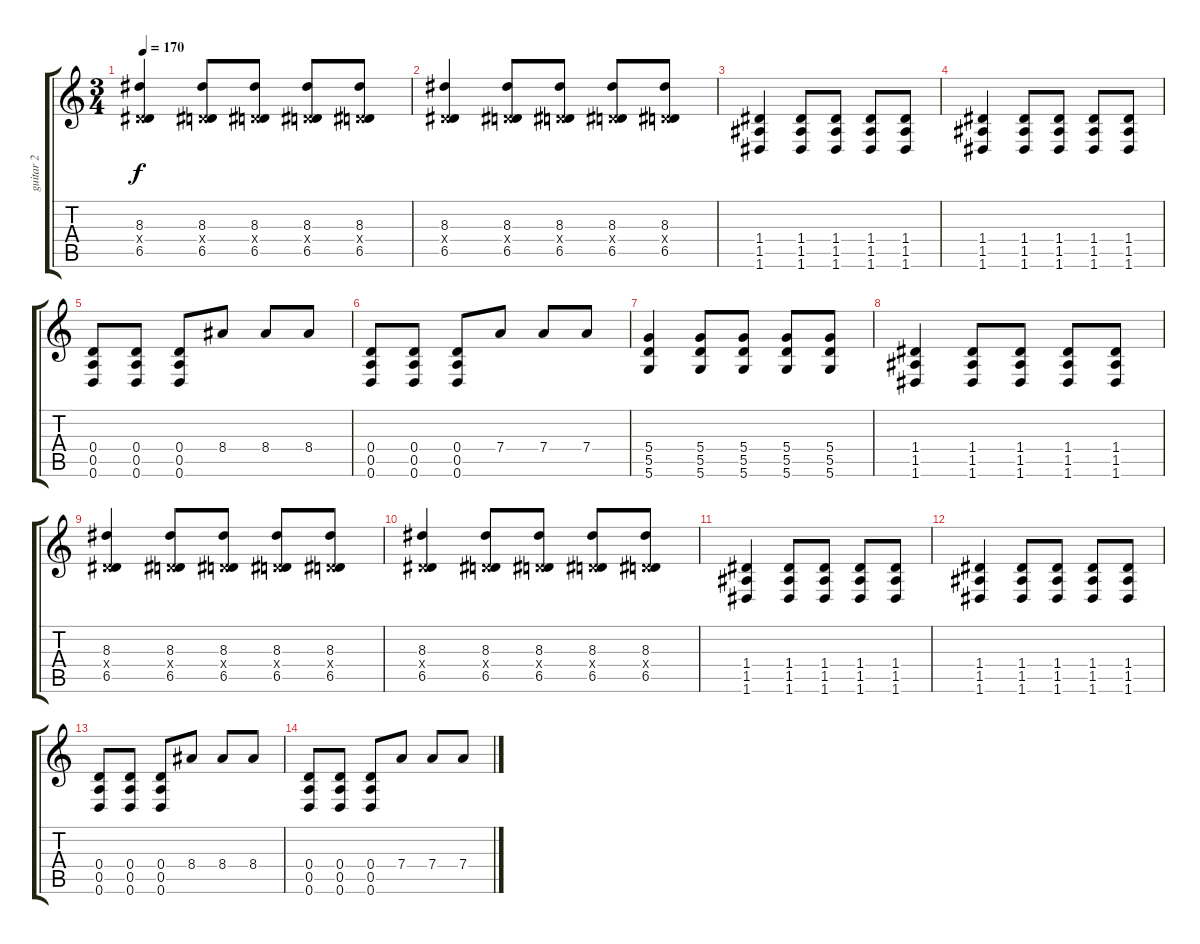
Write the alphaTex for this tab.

\track ("guitar 2" "guitar 2") {instrument distortionguitar}
\staff {score tabs}
\tuning (E4 B3 G3 D3 A2 D2) {hide}
\ts (3 4)
\tempo 170
\clef g2
\ks c
(8.3 0.4{x} 6.5).4{dy f} (8.3 0.4{x} 6.5).8 (8.3 0.4{x} 6.5).8 (8.3 0.4{x} 6.5).8 (8.3 0.4{x} 6.5).8 |
(8.3 0.4{x} 6.5).4 (8.3 0.4{x} 6.5).8 (8.3 0.4{x} 6.5).8 (8.3 0.4{x} 6.5).8 (8.3 0.4{x} 6.5).8 |
(1.4 1.5 1.6).4 (1.4 1.5 1.6).8 (1.4 1.5 1.6).8 (1.4 1.5 1.6).8 (1.4 1.5 1.6).8 |
(1.4 1.5 1.6).4 (1.4 1.5 1.6).8 (1.4 1.5 1.6).8 (1.4 1.5 1.6).8 (1.4 1.5 1.6).8 |
(0.4 0.5 0.6).8 (0.4 0.5 0.6).8 (0.4 0.5 0.6).8 8.4.8 8.4.8 8.4.8 |
(0.4 0.5 0.6).8 (0.4 0.5 0.6).8 (0.4 0.5 0.6).8 7.4.8 7.4.8 7.4.8 |
(5.4 5.5 5.6).4 (5.4 5.5 5.6).8 (5.4 5.5 5.6).8 (5.4 5.5 5.6).8 (5.4 5.5 5.6).8 |
(1.4 1.5 1.6).4 (1.4 1.5 1.6).8 (1.4 1.5 1.6).8 (1.4 1.5 1.6).8 (1.4 1.5 1.6).8 |
(8.3 0.4{x} 6.5).4 (8.3 0.4{x} 6.5).8 (8.3 0.4{x} 6.5).8 (8.3 0.4{x} 6.5).8 (8.3 0.4{x} 6.5).8 |
(8.3 0.4{x} 6.5).4 (8.3 0.4{x} 6.5).8 (8.3 0.4{x} 6.5).8 (8.3 0.4{x} 6.5).8 (8.3 0.4{x} 6.5).8 |
(1.4 1.5 1.6).4 (1.4 1.5 1.6).8 (1.4 1.5 1.6).8 (1.4 1.5 1.6).8 (1.4 1.5 1.6).8 |
(1.4 1.5 1.6).4 (1.4 1.5 1.6).8 (1.4 1.5 1.6).8 (1.4 1.5 1.6).8 (1.4 1.5 1.6).8 |
(0.4 0.5 0.6).8 (0.4 0.5 0.6).8 (0.4 0.5 0.6).8 8.4.8 8.4.8 8.4.8 |
(0.4 0.5 0.6).8 (0.4 0.5 0.6).8 (0.4 0.5 0.6).8 7.4.8 7.4.8 7.4.8
